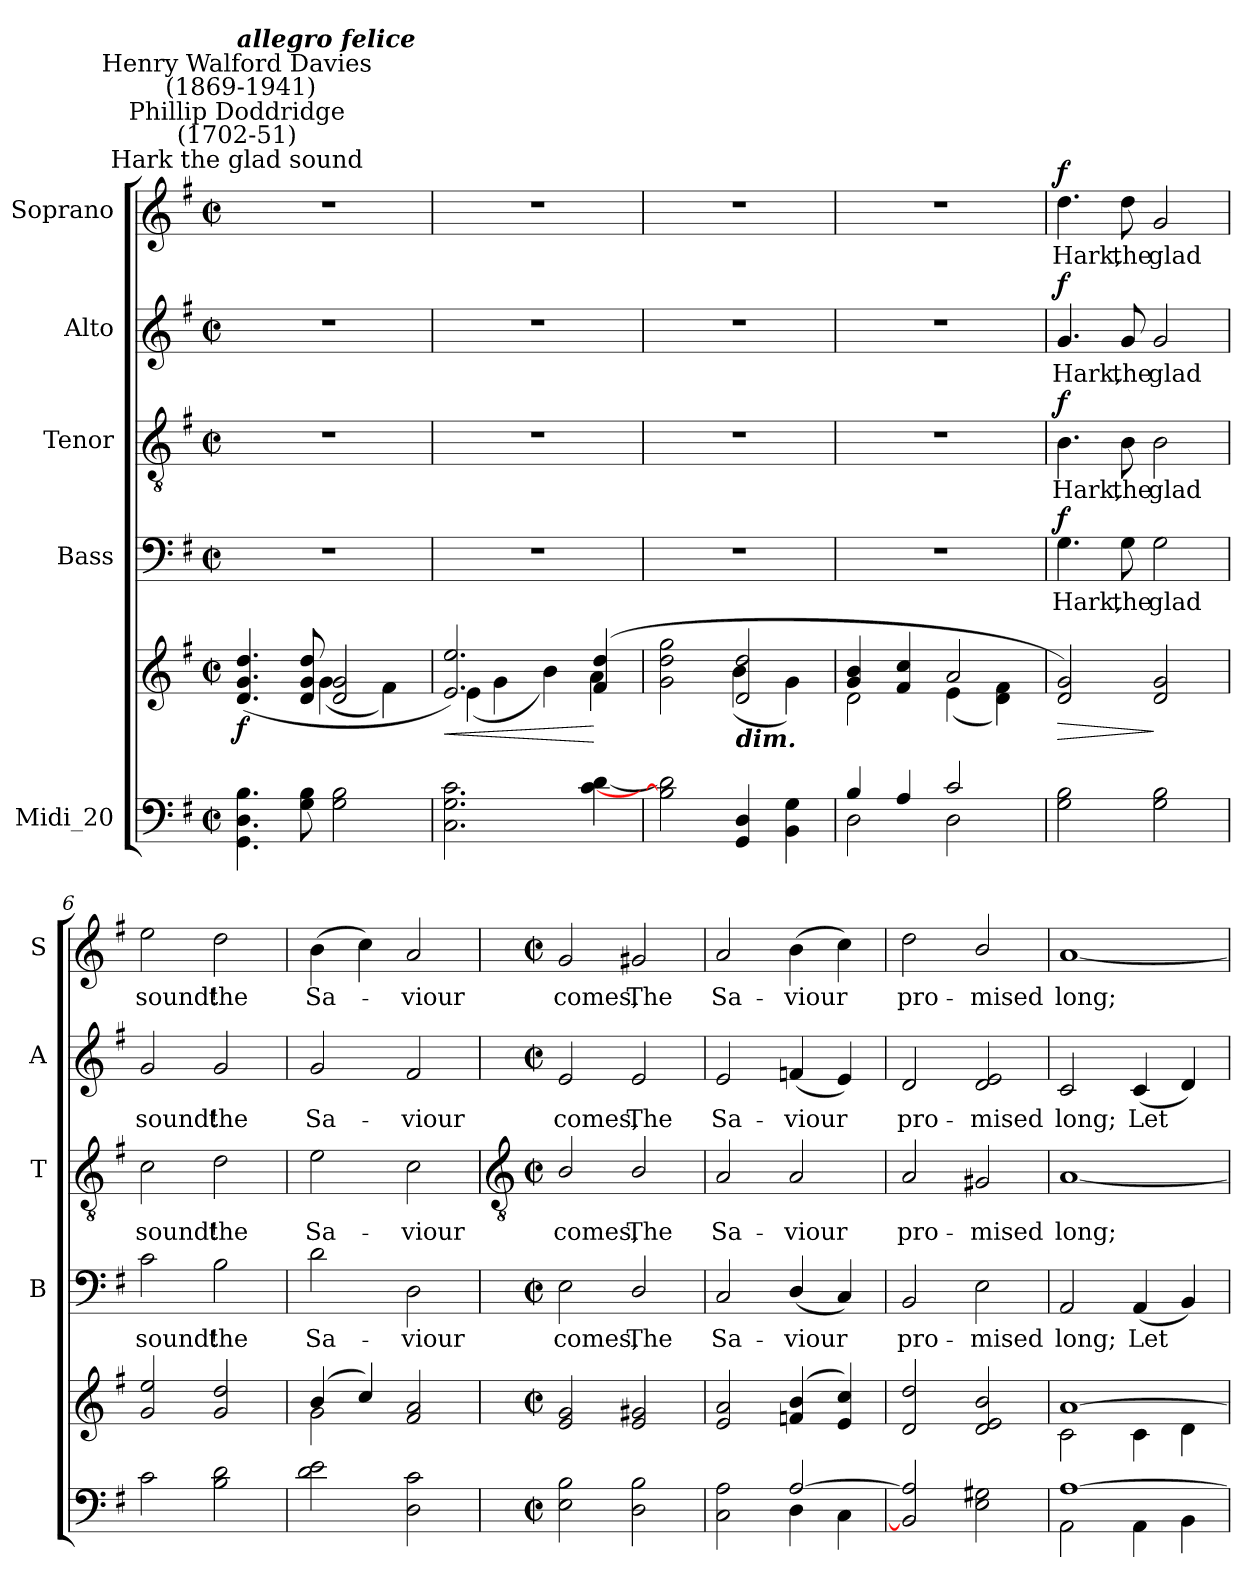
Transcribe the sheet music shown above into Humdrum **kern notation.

**kern	**kern	**dynam	**kern	**text	**dynam	**kern	**text	**dynam	**kern	**text	**dynam	**kern	**text	**dynam
*part5	*part5	*part5	*part4	*part4	*part4	*part3	*part3	*part3	*part2	*part2	*part2	*part1	*part1	*part1
*staff6	*staff5	*staff5/6	*staff4	*staff4	*staff4	*staff3	*staff3	*staff3	*staff2	*staff2	*staff2	*staff1	*staff1	*staff1
*I"Midi_20	*	*	*I"Bass	*	*	*I"Tenor	*	*	*I"Alto	*	*	*I"Soprano	*	*
*	*	*	*I'B	*	*	*I'T	*	*	*I'A	*	*	*I'S	*	*
*clefF4	*clefG2	*	*clefF4	*	*	*clefGv2	*	*	*clefG2	*	*	*clefG2	*	*
*k[f#]	*k[f#]	*	*k[f#]	*	*	*k[f#]	*	*	*k[f#]	*	*	*k[f#]	*	*
*G:	*G:	*	*G:	*	*	*G:	*	*	*G:	*	*	*G:	*	*
*M2/2	*M2/2	*	*M2/2	*	*	*M2/2	*	*	*M2/2	*	*	*M2/2	*	*
*met(c|)	*met(c|)	*	*met(c|)	*	*	*met(c|)	*	*	*met(c|)	*	*	*met(c|)	*	*
=1	=1	=1	=1	=1	=1	=1	=1	=1	=1	=1	=1	=1	=1	=1
*^	*^	*	*	*	*	*	*	*	*	*	*	*	*	*
!	!	!	!	!	!	!	!	!	!	!	!	!	!	!LO:TX:a:cj:t=Hark the glad sound	!	!
!	!	!	!	!	!	!	!	!	!	!	!	!	!	!LO:TX:a:cj:t=Phillip Doddridge\n(1702-51)	!	!
!	!	!	!	!	!	!	!	!	!	!	!	!	!	!LO:TX:a:cj:t=Henry Walford Davies\n (1869-1941)	!	!
!	!	!	!	!	!	!	!	!	!	!	!	!	!	!LO:TX:a:Bi:t=allegro felice	!	!
!	!	!	!	!LO:DY:b	!	!	!	!	!	!	!	!	!	!	!	!
1ryy	4.GG\ 4.D\ 4.B\	(>4.d/ 4.g/ 4.dd/	2ryy	f	1r	.	.	1r	.	.	1r	.	.	1r	.	.
.	8G\ 8B\	8d/ 8g/ 8dd/	.	.	.	.	.	.	.	.	.	.	.	.	.	.
.	2G\ 2B\	2d/ 2g/	(<4g\	.	.	.	.	.	.	.	.	.	.	.	.	.
.	.	.	4f#\)	.	.	.	.	.	.	.	.	.	.	.	.	.
=2	=2	=2	=2	=2	=2	=2	=2	=2	=2	=2	=2	=2	=2	=2	=2	=2
!	!	!	!	!LO:HP:b	!	!	!	!	!	!	!	!	!	!	!	!
1ryy	2.C\ 2.G\ 2.c\	2.e/ 2.ee/)	(<4e\	<	1r	.	.	1r	.	.	1r	.	.	1r	.	.
.	.	.	4g\	.	.	.	.	.	.	.	.	.	.	.	.	.
.	.	.	4b\)	.	.	.	.	.	.	.	.	.	.	.	.	.
.	[4c\ [4d\	(>4f#/ 4dd/	4a\	[	.	.	.	.	.	.	.	.	.	.	.	.
=3	=3	=3	=3	=3	=3	=3	=3	=3	=3	=3	=3	=3	=3	=3	=3	=3
1ryy	2B\] 2d\]	2g\ 2dd\ 2gg\	2ryy	.	1r	.	.	1r	.	.	1r	.	.	1r	.	.
!	!LO:TX:a:Bi:t=dim.	!	!	!	!	!	!	!	!	!	!	!	!	!	!	!
.	4GG/ 4D/	2d/ 2dd/	(<4b\	.	.	.	.	.	.	.	.	.	.	.	.	.
.	4BB\ 4G\	.	4g\)	.	.	.	.	.	.	.	.	.	.	.	.	.
=4	=4	=4	=4	=4	=4	=4	=4	=4	=4	=4	=4	=4	=4	=4	=4	=4
4B/	2D\	4g/ 4b/	2d\	.	1r	.	.	1r	.	.	1r	.	.	1r	.	.
4A/	.	4f#/ 4cc/	.	.	.	.	.	.	.	.	.	.	.	.	.	.
2c/	2D\	2a/	(<4e\	.	.	.	.	.	.	.	.	.	.	.	.	.
.	.	.	4d\ 4f#\)	.	.	.	.	.	.	.	.	.	.	.	.	.
=5	=5	=5	=5	=5	=5	=5	=5	=5	=5	=5	=5	=5	=5	=5	=5	=5
!	!	!	!	!LO:HP:b	!	!LO:LY:b	!LO:DY:b	!	!LO:LY:b	!LO:DY:b	!	!LO:LY:b	!LO:DY:b	!	!LO:LY:b	!LO:DY:b
1ryy	2G\ 2B\	2d/ 2g/)	1ryy	>	4.G	Hark,	f	4.B	Hark,	f	4.g	Hark,	f	4.dd	Hark,	f
!	!	!	!	!	!	!LO:LY:b	!	!	!LO:LY:b	!	!	!LO:LY:b	!	!	!LO:LY:b	!
.	.	.	.	.	8G	the	.	8B	the	.	8g	the	.	8dd	the	.
!	!	!	!	!	!	!LO:LY:b	!	!	!LO:LY:b	!	!	!LO:LY:b	!	!	!LO:LY:b	!
.	2G\ 2B\	2d/ 2g/	.	]	2G	glad	.	2B	glad	.	2g	glad	.	2g	glad	.
=6	=6	=6	=6	=6	=6	=6	=6	=6	=6	=6	=6	=6	=6	=6	=6	=6
!	!	!	!	!	!	!LO:LY:b	!	!	!LO:LY:b	!	!	!LO:LY:b	!	!	!LO:LY:b	!
1ryy	2c\	2g/ 2ee/	1ryy	.	2c	sound!	.	2c	sound!	.	2g	sound!	.	2ee	sound!	.
!	!	!	!	!	!	!LO:LY:b	!	!	!LO:LY:b	!	!	!LO:LY:b	!	!	!LO:LY:b	!
.	2B\ 2d\	2g/ 2dd/	.	.	2B	the	.	2d	the	.	2g	the	.	2dd	the	.
=7	=7	=7	=7	=7	=7	=7	=7	=7	=7	=7	=7	=7	=7	=7	=7	=7
!	!	!	!	!	!	!LO:LY:b	!	!	!LO:LY:b	!	!	!LO:LY:b	!	!	!LO:LY:b	!
1ryy	2d\ 2e\	(>4b/	2g\	.	2d	Sa-	.	2e	Sa-	.	2g	Sa-	.	(>4b	Sa-	.
.	.	4cc/)	.	.	.	.	.	.	.	.	.	.	.	4cc)	.	.
!	!	!	!	!	!	!LO:LY:b	!	!	!LO:LY:b	!	!	!LO:LY:b	!	!	!LO:LY:b	!
.	2D\ 2c\	2f#/ 2a/	2ryy	.	2D	-viour	.	2c	-viour	.	2f#	-viour	.	2a	viour	.
!!LO:LB:g=z
=8	=8	=8	=8	=8	=8	=8	=8	=8	=8	=8	=8	=8	=8	=8	=8	=8
*	*	*	*	*	*	*	*	*clefGv2	*	*	*	*	*	*	*	*
*M2/2	*	*M2/2	*	*	*M2/2	*	*	*M2/2	*	*	*M2/2	*	*	*M2/2	*	*
*met(c|)	*	*met(c|)	*	*	*met(c|)	*	*	*met(c|)	*	*	*met(c|)	*	*	*met(c|)	*	*
!	!	!	!	!	!	!LO:LY:b	!	!	!LO:LY:b	!	!	!LO:LY:b	!	!	!LO:LY:b	!
1ryy	2E\ 2B\	2e/ 2g/	1ryy	.	2E	comes,	.	2B/	comes,	.	2e	comes,	.	2g	comes,	.
!	!	!	!	!	!	!LO:LY:b	!	!	!LO:LY:b	!	!	!LO:LY:b	!	!	!LO:LY:b	!
.	2D\ 2B\	2e/ 2g#X/	.	.	2D/	The	.	2B/	The	.	2e	The	.	2g#X	The	.
=9	=9	=9	=9	=9	=9	=9	=9	=9	=9	=9	=9	=9	=9	=9	=9	=9
!	!	!	!	!	!	!LO:LY:b	!	!	!LO:LY:b	!	!	!LO:LY:b	!	!	!LO:LY:b	!
2ryy	2C\ 2A\	2e/ 2a/	1ryy	.	2C	Sa-	.	2A	Sa-	.	2e	Sa-	.	2a	Sa-	.
!	!	!	!	!	!	!LO:LY:b	!	!	!LO:LY:b	!	!	!LO:LY:b	!	!	!LO:LY:b	!
[2A/	4D\	(>4fn/ 4b/	.	.	(<4D/	-viour	.	2A	-viour	.	(<4fn	-viour	.	(>4b	-viour	.
.	4C\	4e/ 4cc/)	.	.	4C)	.	.	.	.	.	4e)	.	.	4cc)	.	.
=10	=10	=10	=10	=10	=10	=10	=10	=10	=10	=10	=10	=10	=10	=10	=10	=10
!	!	!	!	!	!	!LO:LY:b	!	!	!LO:LY:b	!	!	!LO:LY:b	!	!	!LO:LY:b	!
2BB/] 2A/]	2ryy	2d/ 2dd/	1ryy	.	2BB	pro-	.	2A	pro-	.	2d	pro-	.	2dd	pro-	.
!	!	!	!	!	!	!LO:LY:b	!	!	!LO:LY:b	!	!	!LO:LY:b	!	!	!LO:LY:b	!
2ryy	2E\ 2G#X\	2d/ 2e/ 2b/	.	.	2E	-mised	.	2G#X	-mised	.	2d 2e	-mised	.	2b/	-mised	.
=11	=11	=11	=11	=11	=11	=11	=11	=11	=11	=11	=11	=11	=11	=11	=11	=11
!	!	!	!	!	!	!LO:LY:b	!	!	!LO:LY:b	!	!	!LO:LY:b	!	!	!LO:LY:b	!
[1A/	2AA\	[1a/	2c\	.	2AA	long;	.	[1A	long;	.	2c	long;	.	[1a	long;	.
!	!	!	!	!	!	!LO:LY:b	!	!	!	!	!	!LO:LY:b	!	!	!	!
.	4AA\	.	4c\	.	(<4AA	Let	.	.	.	.	(<4c	Let	.	.	.	.
.	4BB\	.	4d\	.	4BB)	.	.	.	.	.	4d)	.	.	.	.	.
*v	*v	*	*	*	*	*	*	*	*	*	*	*	*	*	*	*
*	*v	*v	*	*	*	*	*	*	*	*	*	*	*	*	*
=	=	=	=	=	=	=	=	=	=	=	=	=	=	=
*-	*-	*-	*-	*-	*-	*-	*-	*-	*-	*-	*-	*-	*-	*-
